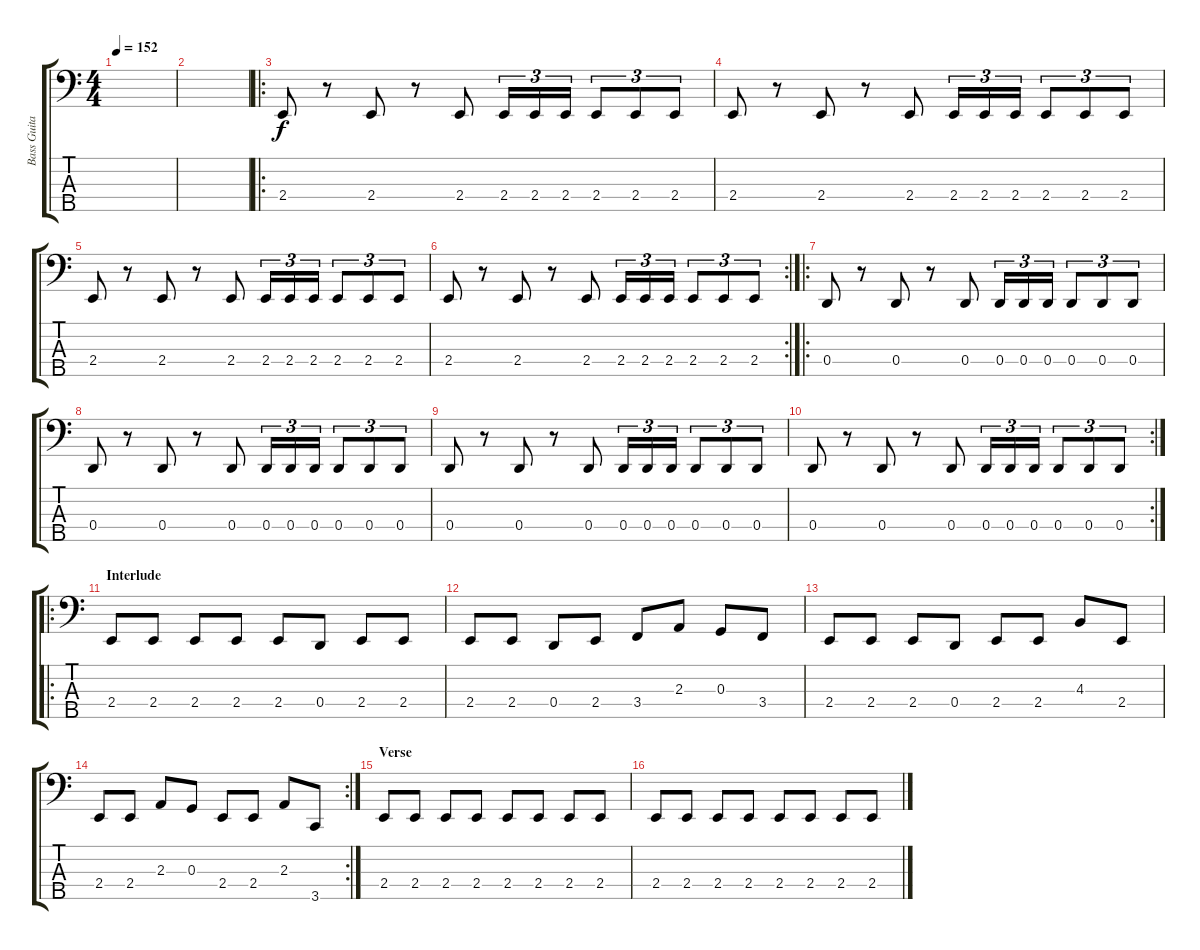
\track ("Bass Guitar" "Bass Guita") {instrument electricbasspick}
\staff {score tabs}
\tuning (F2 C2 G1 D1 A0) {hide}
\ts (4 4)
\tempo 152
\clef f4
\ks c
|
|
\ro
2.4.8 r.8 2.4.8 r.8 2.4.8 2.4.16{tu (3 2)} 2.4.16{tu (3 2)} 2.4.16{tu (3 2)} 2.4.8{tu (3 2)} 2.4.8{tu (3 2)} 2.4.8{tu (3 2)} |
2.4.8 r.8 2.4.8 r.8 2.4.8 2.4.16{tu (3 2)} 2.4.16{tu (3 2)} 2.4.16{tu (3 2)} 2.4.8{tu (3 2)} 2.4.8{tu (3 2)} 2.4.8{tu (3 2)} |
2.4.8 r.8 2.4.8 r.8 2.4.8 2.4.16{tu (3 2)} 2.4.16{tu (3 2)} 2.4.16{tu (3 2)} 2.4.8{tu (3 2)} 2.4.8{tu (3 2)} 2.4.8{tu (3 2)} |
\rc 2
2.4.8 r.8 2.4.8 r.8 2.4.8 2.4.16{tu (3 2)} 2.4.16{tu (3 2)} 2.4.16{tu (3 2)} 2.4.8{tu (3 2)} 2.4.8{tu (3 2)} 2.4.8{tu (3 2)} |
\ro
0.4.8 r.8 0.4.8 r.8 0.4.8 0.4.16{tu (3 2)} 0.4.16{tu (3 2)} 0.4.16{tu (3 2)} 0.4.8{tu (3 2)} 0.4.8{tu (3 2)} 0.4.8{tu (3 2)} |
0.4.8 r.8 0.4.8 r.8 0.4.8 0.4.16{tu (3 2)} 0.4.16{tu (3 2)} 0.4.16{tu (3 2)} 0.4.8{tu (3 2)} 0.4.8{tu (3 2)} 0.4.8{tu (3 2)} |
0.4.8 r.8 0.4.8 r.8 0.4.8 0.4.16{tu (3 2)} 0.4.16{tu (3 2)} 0.4.16{tu (3 2)} 0.4.8{tu (3 2)} 0.4.8{tu (3 2)} 0.4.8{tu (3 2)} |
\rc 2
0.4.8 r.8 0.4.8 r.8 0.4.8 0.4.16{tu (3 2)} 0.4.16{tu (3 2)} 0.4.16{tu (3 2)} 0.4.8{tu (3 2)} 0.4.8{tu (3 2)} 0.4.8{tu (3 2)} |
\ro
\section ("" "Interlude")
2.4.8 2.4.8 2.4.8 2.4.8 2.4.8 0.4.8 2.4.8 2.4.8 |
2.4.8 2.4.8 0.4.8 2.4.8 3.4.8 2.3.8 0.3.8 3.4.8 |
2.4.8 2.4.8 2.4.8 0.4.8 2.4.8 2.4.8 4.3.8 2.4.8 |
\rc 2
2.4.8 2.4.8 2.3.8 0.3.8 2.4.8 2.4.8 2.3.8 3.5.8 |
\section ("" "Verse")
2.4.8 2.4.8 2.4.8 2.4.8 2.4.8 2.4.8 2.4.8 2.4.8 |
2.4.8 2.4.8 2.4.8 2.4.8 2.4.8 2.4.8 2.4.8 2.4.8
